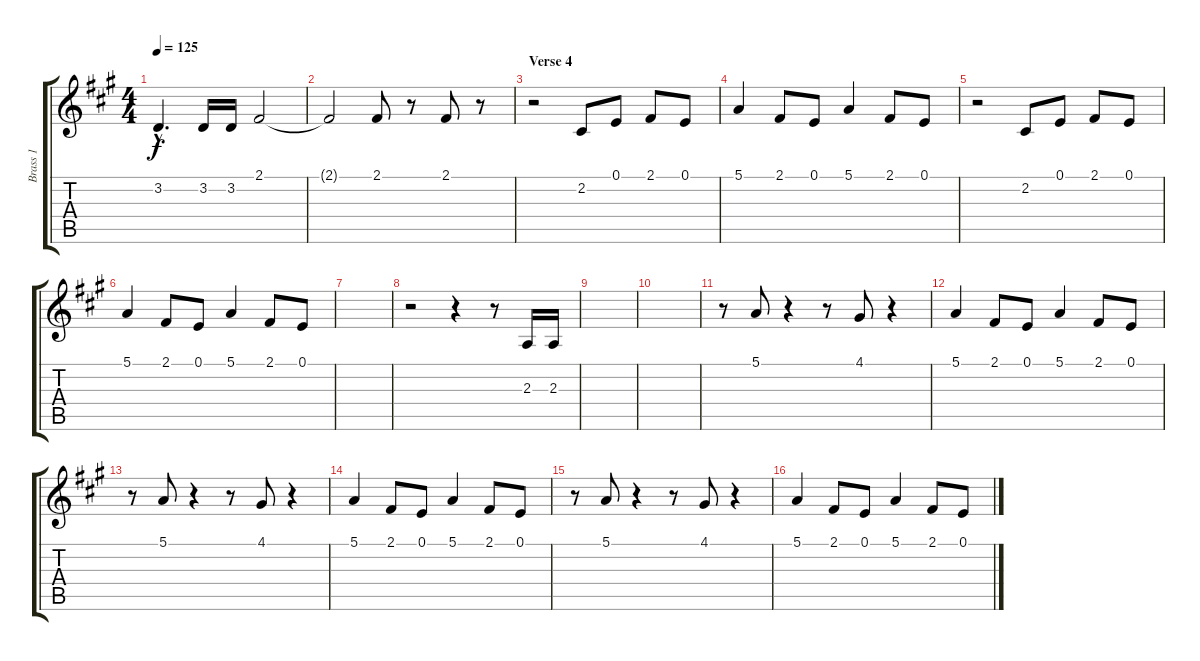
\track ("Brass 1" "Brass 1") {instrument brasssection}
\staff {score tabs}
\tuning (E4 B3 G3 D3 A2 E2) {hide}
\ts (4 4)
\tempo 125
\clef g2
\ks a
3.2{hac}.4{d dy f} 3.2.16 3.2.16 2.1.2 |
2.1{t}.2 2.1.8 r.8 2.1.8 r.8 |
\section ("" "Verse 4")
r.2 2.2.8 0.1.8 2.1.8 0.1.8 |
5.1.4 2.1.8 0.1.8 5.1.4 2.1.8 0.1.8 |
r.2 2.2.8 0.1.8 2.1.8 0.1.8 |
5.1.4 2.1.8 0.1.8 5.1.4 2.1.8 0.1.8 |
|
r.2 r.4 r.8 2.3.16 2.3.16 |
|
|
r.8 5.1.8 r.4 r.8 4.1.8 r.4 |
5.1.4 2.1.8 0.1.8 5.1.4 2.1.8 0.1.8 |
r.8 5.1.8 r.4 r.8 4.1.8 r.4 |
5.1.4 2.1.8 0.1.8 5.1.4 2.1.8 0.1.8 |
r.8 5.1.8 r.4 r.8 4.1.8 r.4 |
5.1.4 2.1.8 0.1.8 5.1.4 2.1.8 0.1.8
